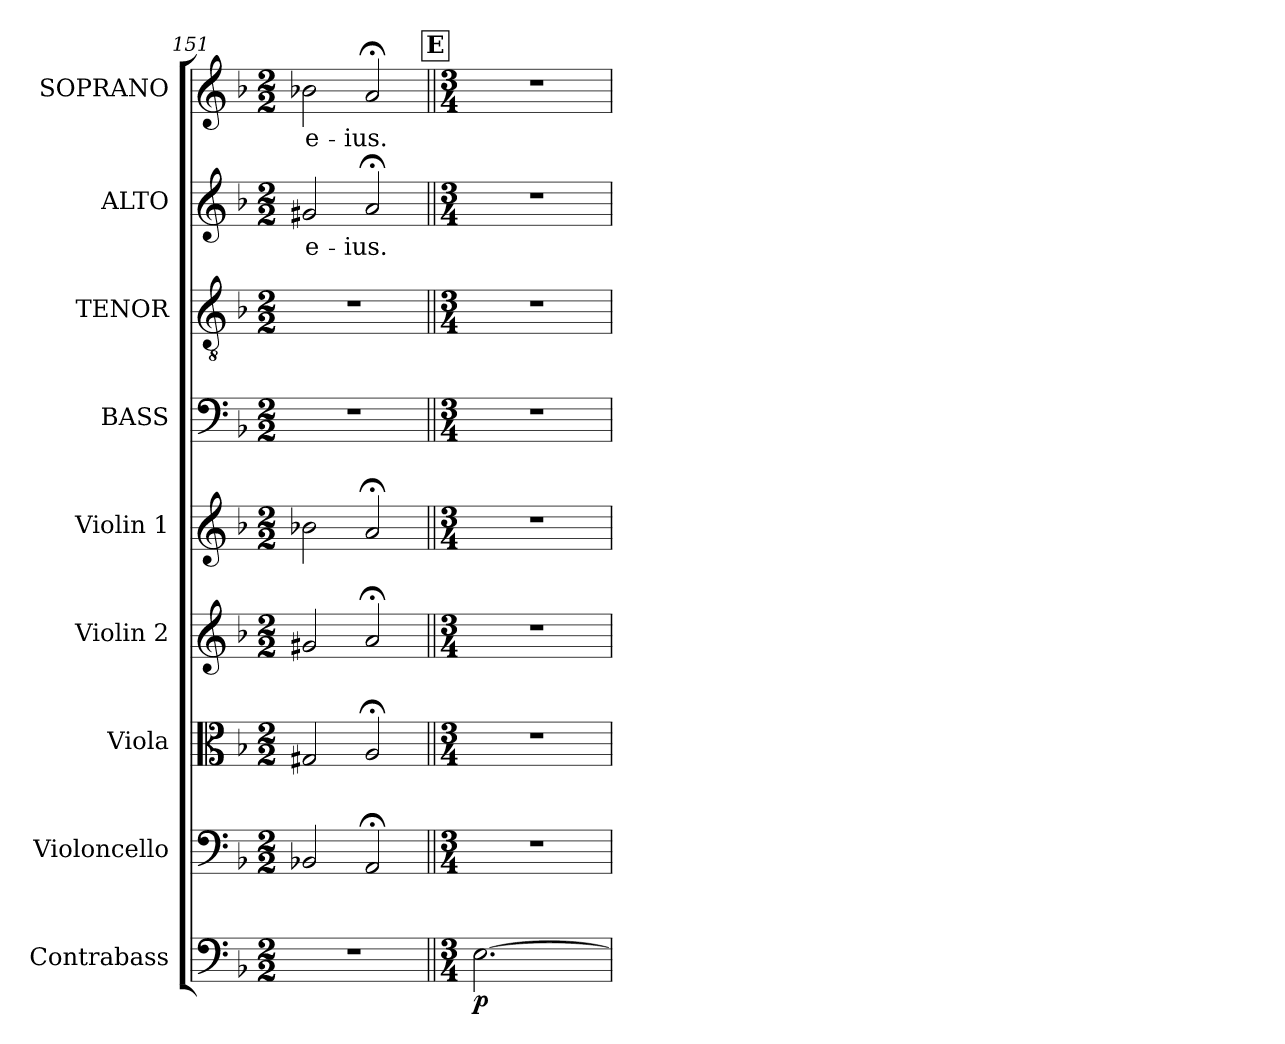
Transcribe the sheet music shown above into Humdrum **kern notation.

**kern	**dynam	**kern	**kern	**kern	**kern	**kern	**kern	**kern	**text	**kern	**text
*part9	*part9	*part8	*part7	*part6	*part5	*part4	*part3	*part2	*part2	*part1	*part1
*staff9	*staff9	*staff8	*staff7	*staff6	*staff5	*staff4	*staff3	*staff2	*staff2	*staff1	*staff1
*I"Contrabass	*	*I"Violoncello	*I"Viola	*I"Violin 2	*I"Violin 1	*I"BASS	*I"TENOR	*I"ALTO	*	*I"SOPRANO	*
*I'Cb.	*	*I'Vc.	*I'Vla.	*I'Vln. 2	*I'Vln. 1	*I'B.	*I'T.	*I'A.	*	*I'S.	*
*clefF4	*	*clefF4	*clefC3	*clefG2	*clefG2	*clefF4	*clefGv2	*clefG2	*	*clefG2	*
*ITrd7c12	*	*	*	*	*	*	*ITrd7c12	*	*	*	*
*k[b-]	*	*k[b-]	*k[b-]	*k[b-]	*k[b-]	*k[b-]	*k[b-]	*k[b-]	*	*k[b-]	*
*F:	*	*F:	*F:	*F:	*F:	*F:	*F:	*F:	*	*F:	*
*M2/2	*	*M2/2	*M2/2	*M2/2	*M2/2	*M2/2	*M2/2	*M2/2	*	*M2/2	*
=151	=151	=151	=151	=151	=151	=151	=151	=151	=151	=151	=151
!	!	!	!	!	!	!	!	!	!LO:LY:b:color=#000000	!	!
!	!	!	!	!	!	!	!	!	!	!	!LO:LY:b:color=#000000
1r	.	2BB-Xi/	2G#Xi/	2g#Xi/	2b-Xi\	1r	1r	2g#Xi/	e-	2b-Xi\	e-
!	!	!	!	!	!	!	!	!	!LO:LY:b:color=#000000	!	!
!	!	!	!	!	!	!	!	!	!	!	!LO:LY:b:color=#000000
.	.	2AA;i/	2A;i/	2a;i/	2a;i/	.	.	2a;i/	-ius.	2a;i/	-ius.
!!LO:LB:g=z
!!LO:REH:place=s1:B:color=#000000:enc=box:fs=12.8556:t=E
=152||	=152||	=152||	=152||	=152||	=152||	=152||	=152||	=152||	=152||	=152||	=152||
*k[]	*	*k[]	*k[]	*k[]	*k[]	*k[]	*k[]	*k[]	*	*k[]	*
*C:	*	*C:	*C:	*C:	*C:	*C:	*C:	*C:	*	*C:	*
*M3/4	*	*M3/4	*M3/4	*M3/4	*M3/4	*M3/4	*M3/4	*M3/4	*	*M3/4	*
!	!	!LO:N:vis=1	!LO:N:vis=1	!LO:N:vis=1	!LO:N:vis=1	!LO:N:vis=1	!LO:N:vis=1	!LO:N:vis=1	!	!LO:N:vis=1	!
*	*	*	*	*	*^	*	*	*	*	*^	*
[>2.EEi\	p	2.r	2.r	2.r	2.r	8ryy	2.r	2.r	2.r	.	2.r	8ryy	.
.	.	.	.	.	.	16ryy	.	.	.	.	.	16ryy	.
.	.	.	.	.	.	64ryy	.	.	.	.	.	64ryy	.
.	.	.	.	.	.	256..ryy	.	.	.	.	.	256..ryy	.
*	*	*	*	*	*MM80	*	*	*	*	*	*MM80	*	*
.	.	.	.	.	.	2ryy	.	.	.	.	.	2ryy	.
.	.	.	.	.	.	32ryy	.	.	.	.	.	32ryy	.
.	.	.	.	.	.	128ryy	.	.	.	.	.	128ryy	.
.	.	.	.	.	.	1024ryy	.	.	.	.	.	1024ryy	.
*	*	*	*	*	*v	*v	*	*	*	*	*v	*v	*
=	=	=	=	=	=	=	=	=	=	=	=
*-	*-	*-	*-	*-	*-	*-	*-	*-	*-	*-	*-
